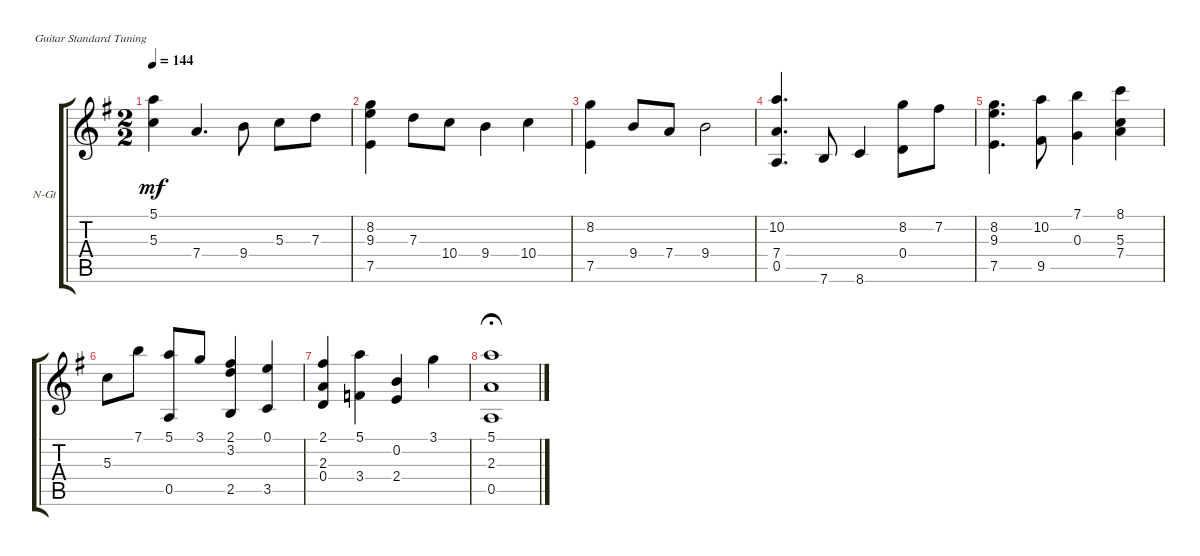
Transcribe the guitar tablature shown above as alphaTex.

\defaultSystemsLayout 4
\bracketExtendMode groupsimilarinstruments
\firstSystemTrackNameOrientation horizontal
\otherSystemsTrackNameOrientation horizontal
\track ("Nylon Guitar" "N-Gt") {instrument acousticguitarnylon}
\staff {score tabs}
\tuning (E4 B3 G3 D3 A2 E2)
\ts (2 2)
\tempo 144
\clef g2
\ks g
(5.1 5.3).4{dy mf} 7.4.4{d} 9.4.8 5.3.8 7.3.8 |
(8.2 7.5 9.3).4 7.3.8 10.4.8 9.4.4 10.4.4 |
(7.5 8.2).4 9.4.8 7.4.8 9.4.2 |
(7.4 0.5 10.2).4{d} 7.6.8 8.6.4 (8.2 0.4).8 7.2.8 |
(8.2 7.5 9.3).4{d} (9.5 10.2).8 (7.1 0.3).4 (8.1 5.3 7.4).4 |
5.3.8 7.1.8 (5.1 0.5).8 3.1.8 (3.2 2.5 2.1).4 (3.5 0.1).4 |
(2.1 2.3 0.4).4 (5.1 3.4).4 (0.2 2.4).4 3.1.4 |
(5.1 2.3 0.5).1{fermata (medium 0.5)}
